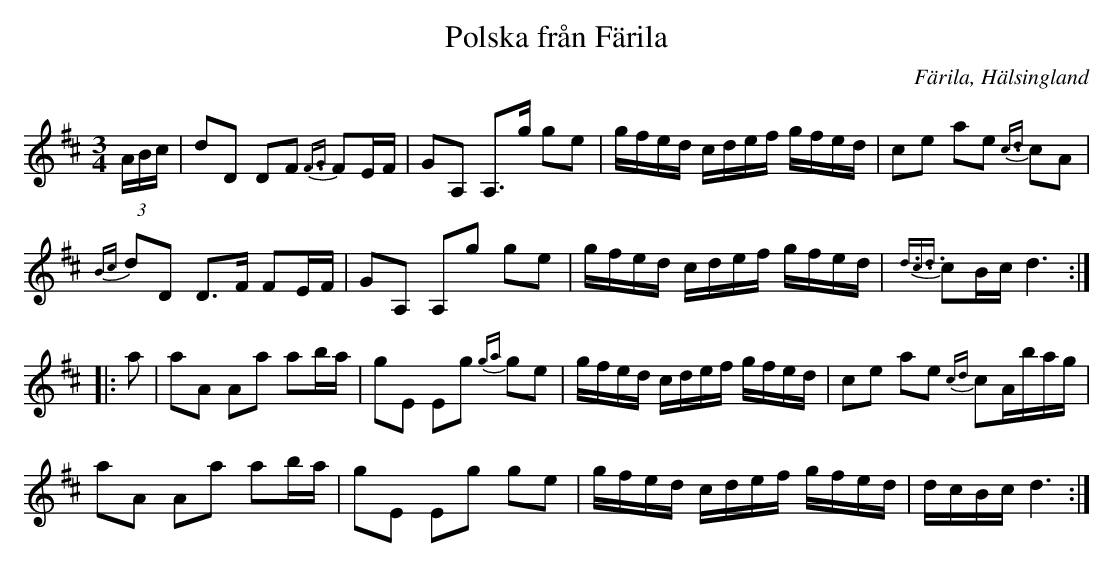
X:1
T:Polska från Färila
O:Färila, Hälsingland
M:3/4
L:1/16
U:t=turn
K:D
(3ABc | d2D2 D2F2 {F3/2G5/3}F2EF | G2A,2 A,2>g2 g2e2 | gfed cdef gfed | c2e2 a2e2 {c3/2d4/3}c2A2 |
{Bc}d2D2 D2>F2 F2EF | G2A,2 A,2g2 g2e2 | gfed cdef gfed | {d3/2c3/2d3/2}c2Bc d6 ::
a2 | a2A2 A2a2 a2ba | g2E2 E2g2 {ga}g2e2 | gfed cdef gfed | c2e2 a2e2 {cd}c2A5/6b3/6a2/6g2/6 |
a2A2 A2a2 a2ba | g2E2 E2g2 g2e2 | gfed cdef gfed | dcBc d6 :|
